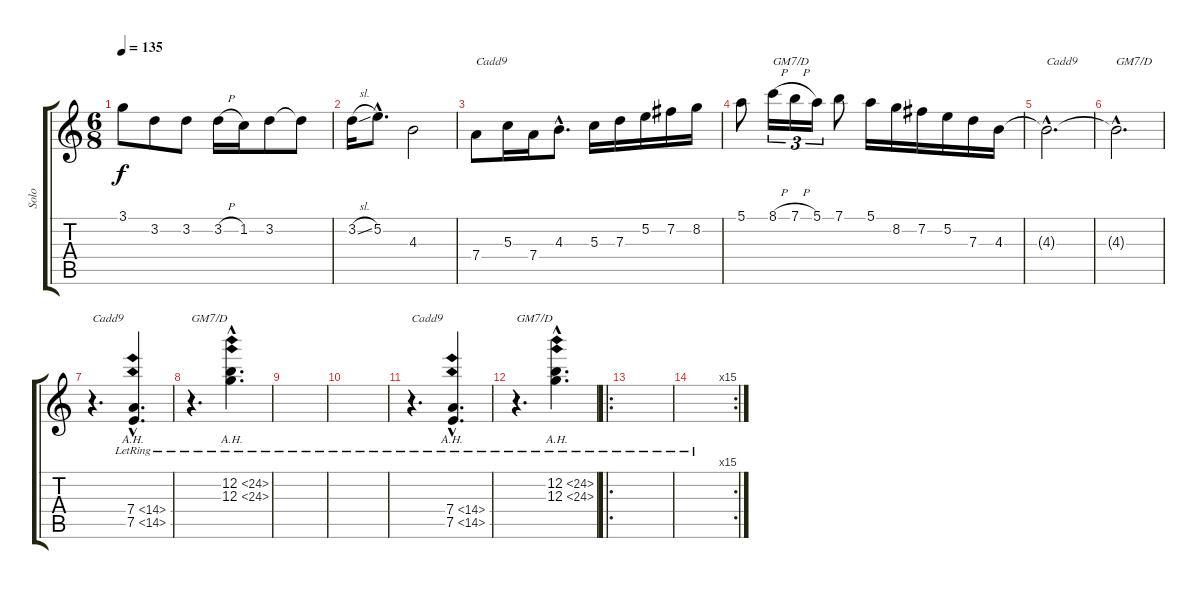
\track ("Solo" "Solo") {instrument acousticguitarnylon}
\staff {score tabs}
\tuning (E4 B3 G3 D3 A2 E2) {hide}
\ts (6 8)
\tempo 135
\clef g2
\ks c
3.1.8{dy f} 3.2.8 3.2.8 3.2{h}.16 1.2.16 3.2.8 3.2{t}.8 |
3.2{sl}.16 5.2{hac}.8{d} 4.3.2 |
7.4.8{txt "Cadd9"} 5.3.16 7.4.16 4.3{hac}.8{d} 5.3.16 7.3.16 5.2.16 7.2.16 8.2.16 |
5.1.8 8.1{h}.16{tu (3 2) txt "GM7/D"} 7.1{h}.16{tu (3 2)} 5.1.16{tu (3 2)} 7.1.8 5.1.16 8.2.16 7.2.16 5.2.16 7.3.16 4.3.16 |
4.3{hac t}.2{d txt "Cadd9"} |
4.3{hac t}.2{d txt "GM7/D"} |
r.4{d txt "Cadd9"} (7.4{ah 7 hac lr} 7.5{ah 7 hac lr}).4{d} |
r.4{d txt "GM7/D"} (12.2{ah 12 hac lr} 12.3{ah 12 hac lr}).4{d} |
|
|
r.4{d txt "Cadd9"} (7.4{ah 7 hac lr} 7.5{ah 7 hac lr}).4{d} |
r.4{d txt "GM7/D"} (12.2{ah 12 hac lr} 12.3{ah 12 hac lr}).4{d} |
\ro
|
\rc 15
